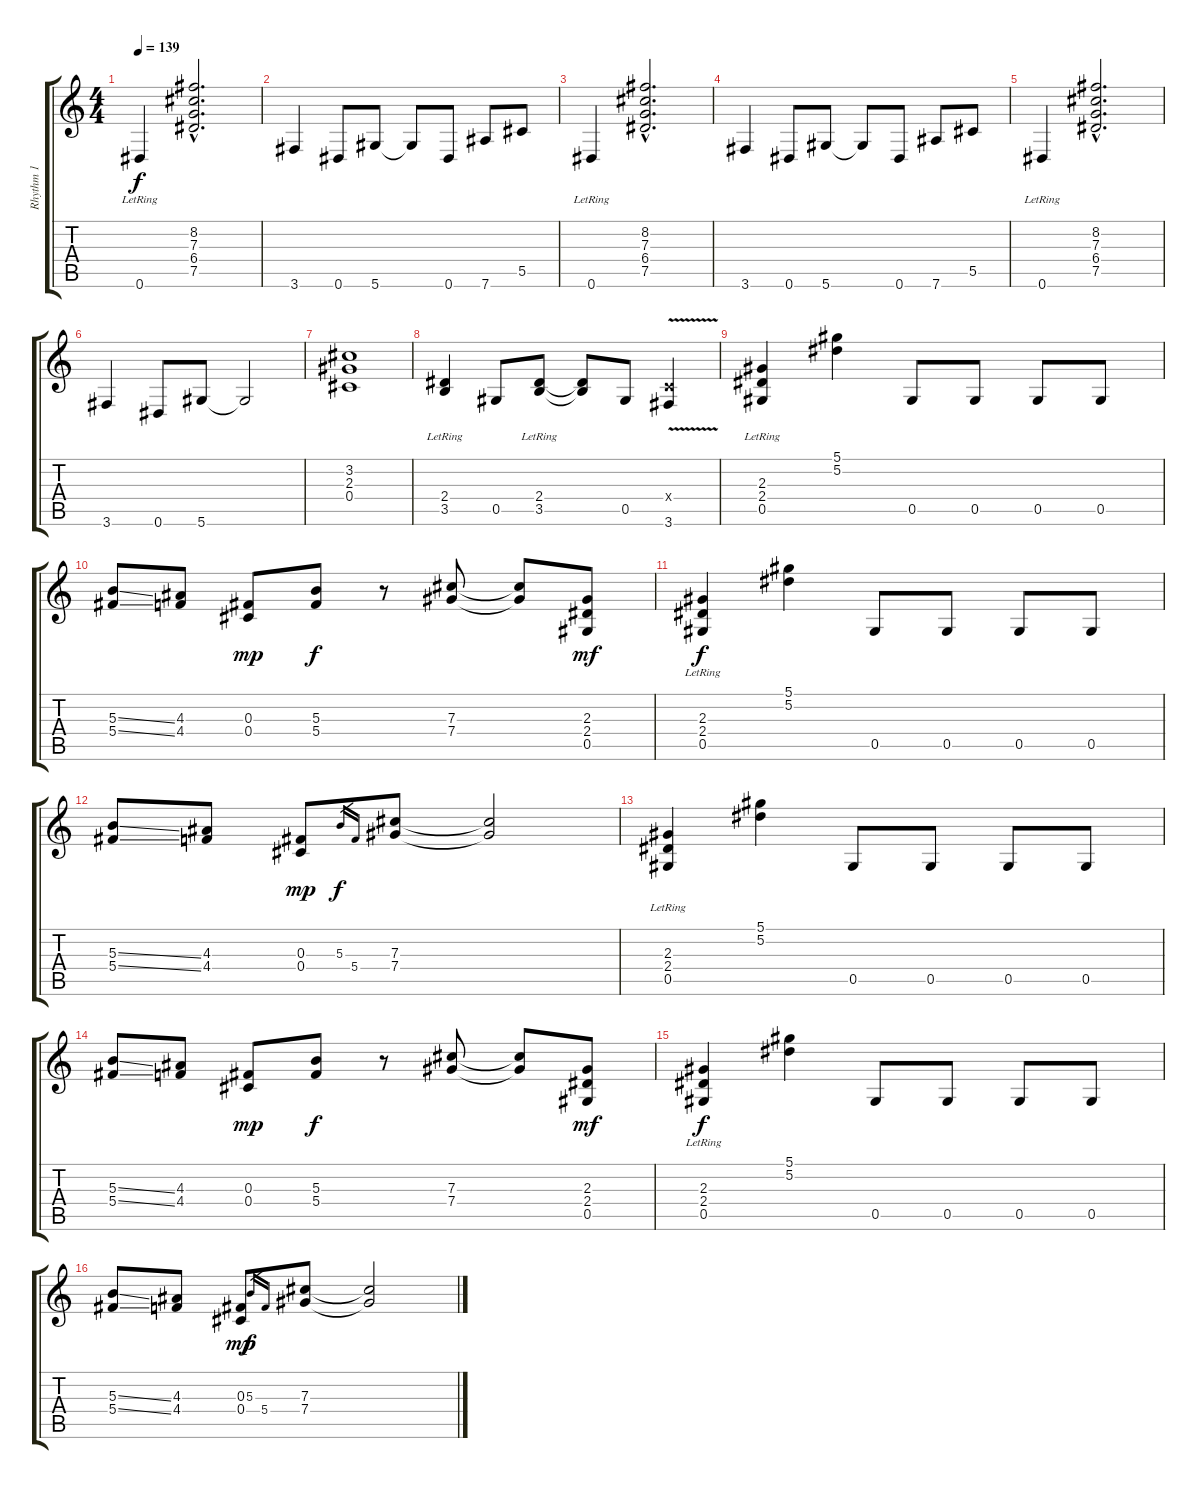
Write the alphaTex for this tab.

\track ("Rhythm 1" "Rhythm 1") {instrument overdrivenguitar}
\staff {score tabs}
\tuning (Eb4 Bb3 Gb3 Db3 Ab2 Eb2) {hide}
\ts (4 4)
\tempo 139
\clef g2
\ks c
0.6{lr}.4{dy f} (8.2{hac} 7.3{hac} 6.4{hac} 7.5{hac}).2{d} |
3.6.4 0.6.8 5.6.8 5.6{t}.8 0.6.8 7.6.8 5.5.8 |
0.6{lr}.4 (8.2{hac} 7.3{hac} 6.4{hac} 7.5{hac}).2{d} |
3.6.4 0.6.8 5.6.8 5.6{t}.8 0.6.8 7.6.8 5.5.8 |
0.6{lr}.4 (8.2{hac} 7.3{hac} 6.4{hac} 7.5{hac}).2{d} |
3.6.4 0.6.8 5.6.8 5.6{t}.2 |
(3.2 2.3 0.4).1 |
(2.4{lr} 3.5).4 0.5.8 (2.4{lr} 3.5).8 (2.4{t} 3.5{t}).8 0.5.8 (-1.4{v x} 3.6{v}).4 |
(2.3{lr} 2.4{lr} 0.5{lr}).4 (5.1 5.2).4 0.5.8 0.5.8 0.5.8 0.5.8 |
(5.3{ss} 5.4{ss}).8 (4.3 4.4).8 (0.3 0.4).8{dy mp} (5.3 5.4).8{dy f} r.8 (7.3 7.4).8 (7.3{t} 7.4{t}).8 (2.3 2.4 0.5).8{dy mf} |
(2.3{lr} 2.4{lr} 0.5{lr}).4{dy f} (5.1 5.2).4 0.5.8 0.5.8 0.5.8 0.5.8 |
(5.3{ss} 5.4{ss}).8 (4.3 4.4).8 (0.3 0.4).8{dy mp} 5.3.16{gr dy f} 5.4.16{gr} (7.3 7.4).8 (7.3{t} 7.4{t}).2 |
(2.3{lr} 2.4{lr} 0.5{lr}).4 (5.1 5.2).4 0.5.8 0.5.8 0.5.8 0.5.8 |
(5.3{ss} 5.4{ss}).8 (4.3 4.4).8 (0.3 0.4).8{dy mp} (5.3 5.4).8{dy f} r.8 (7.3 7.4).8 (7.3{t} 7.4{t}).8 (2.3 2.4 0.5).8{dy mf} |
(2.3{lr} 2.4{lr} 0.5{lr}).4{dy f} (5.1 5.2).4 0.5.8 0.5.8 0.5.8 0.5.8 |
(5.3{ss} 5.4{ss}).8 (4.3 4.4).8 (0.3 0.4).8{dy mp} 5.3.16{gr dy f} 5.4.16{gr} (7.3 7.4).8 (7.3{t} 7.4{t}).2
